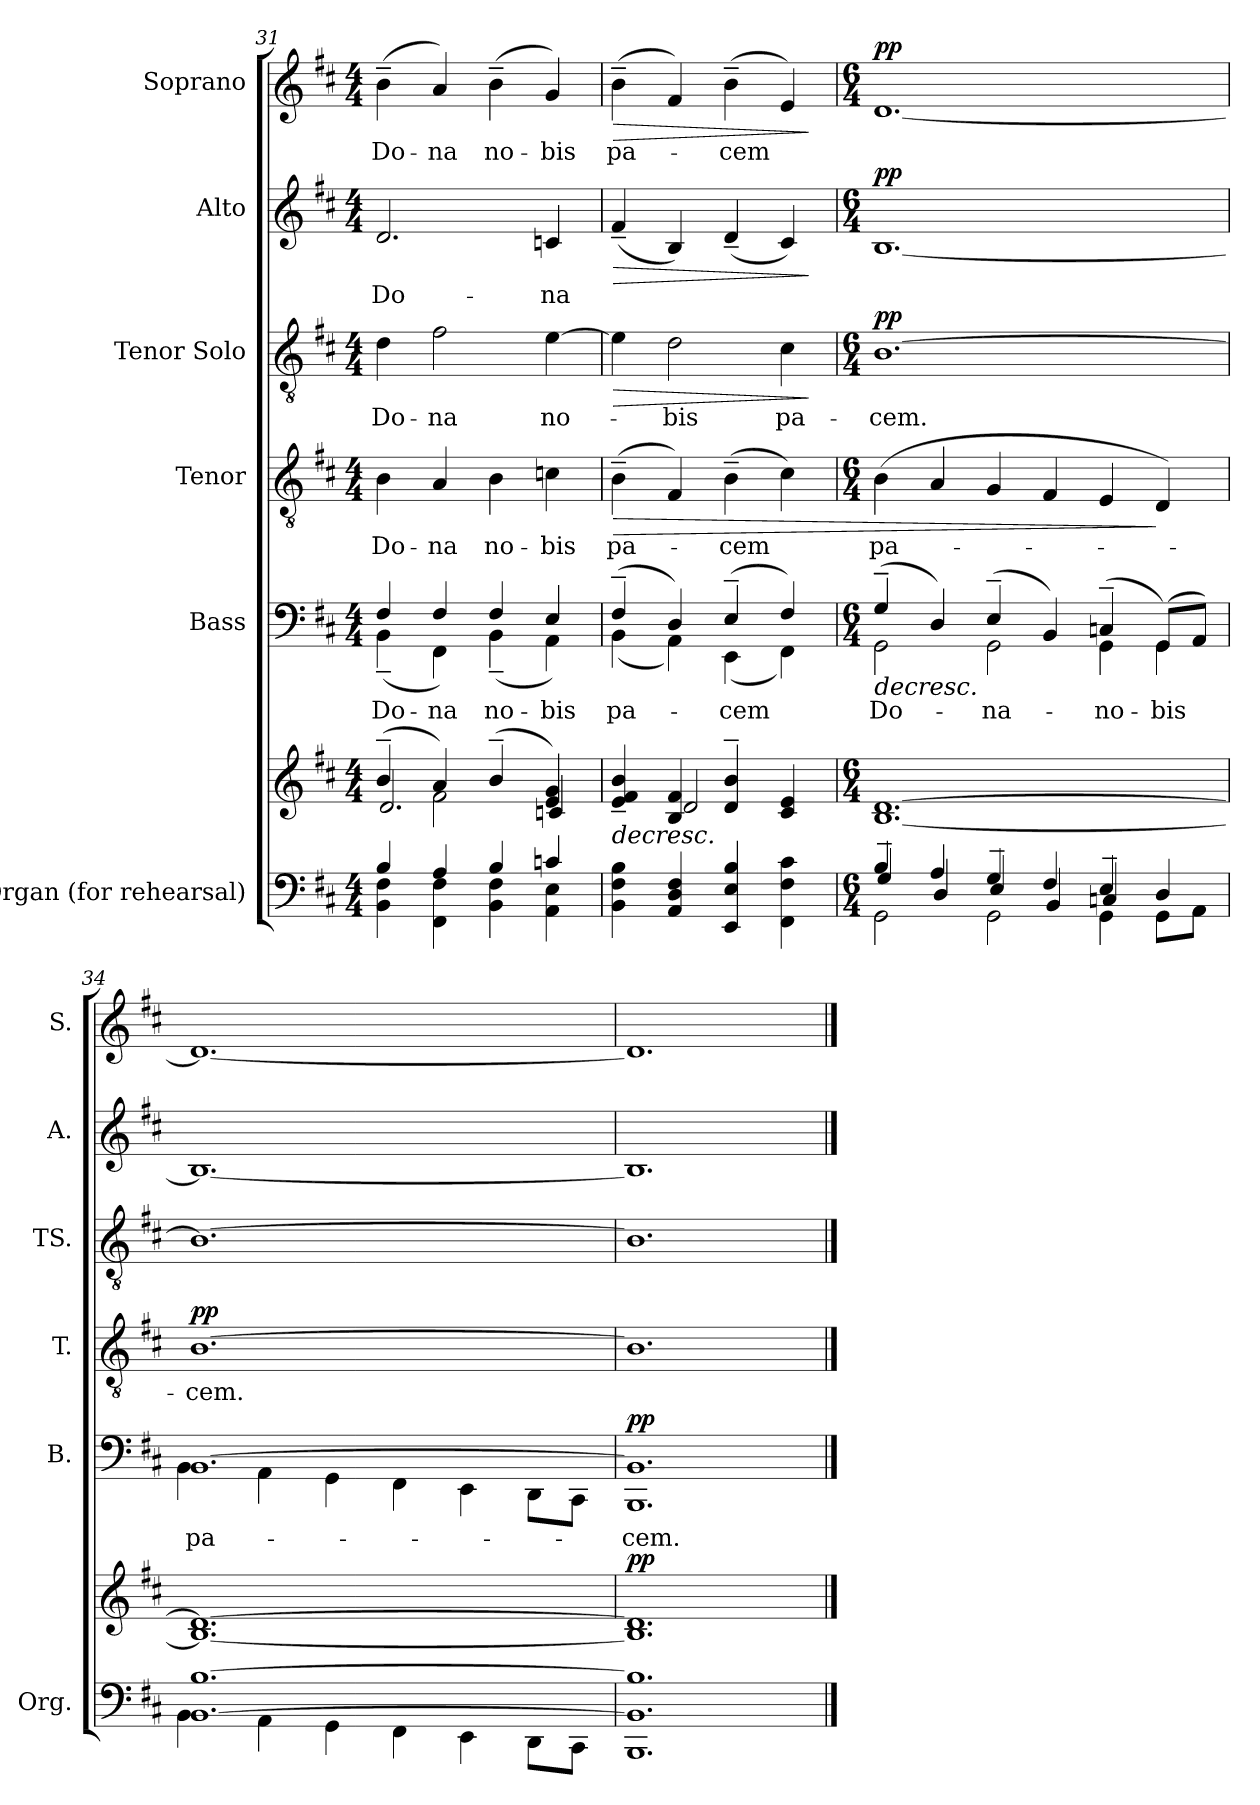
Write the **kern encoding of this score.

**kern	**kern	**dynam	**kern	**text	**dynam	**kern	**text	**dynam	**kern	**text	**dynam	**kern	**text	**dynam	**kern	**text	**dynam
*part6	*part6	*part6	*part5	*part5	*part5	*part4	*part4	*part4	*part3	*part3	*part3	*part2	*part2	*part2	*part1	*part1	*part1
*staff7	*staff6	*staff6/7	*staff5	*staff5	*staff5	*staff4	*staff4	*staff4	*staff3	*staff3	*staff3	*staff2	*staff2	*staff2	*staff1	*staff1	*staff1
*I"Organ  (for  rehearsal)	*	*	*I"Bass	*	*	*I"Tenor	*	*	*I"Tenor Solo	*	*	*I"Alto	*	*	*I"Soprano	*	*
*I'Org.	*	*	*I'B.	*	*	*I'T.	*	*	*I'TS.	*	*	*I'A.	*	*	*I'S.	*	*
*clefF4	*clefG2	*	*clefF4	*	*	*clefGv2	*	*	*clefGv2	*	*	*clefG2	*	*	*clefG2	*	*
*k[f#c#]	*k[f#c#]	*	*k[f#c#]	*	*	*k[f#c#]	*	*	*k[f#c#]	*	*	*k[f#c#]	*	*	*k[f#c#]	*	*
*M4/4	*M4/4	*	*M4/4	*	*	*M4/4	*	*	*M4/4	*	*	*M4/4	*	*	*M4/4	*	*
=31	=31	=31	=31	=31	=31	=31	=31	=31	=31	=31	=31	=31	=31	=31	=31	=31	=31
*^	*^	*	*^	*	*	*	*	*	*	*	*	*	*	*	*	*	*
*	*	*	*^	*	*	*	*	*	*	*	*	*	*	*	*	*	*	*	*	*
!	!	!	!	!	!	!	!	!LO:LY:b	!	!	!LO:LY:b	!	!	!LO:LY:b	!	!	!LO:LY:b	!	!	!LO:LY:b	!
4B/	4BB\ 4F#\	(>4b~/	4ryy	2.d/	.	4F#/	(<4BB~\	Do-	.	4B\	Do-	.	4d\	Do-	.	2.d/	Do-	.	(>4b~\	Do-	.
!	!	!	!	!	!	!	!	!LO:LY:b	!	!	!LO:LY:b	!	!	!LO:LY:b	!	!	!	!	!	!LO:LY:b	!
4A/	4FF#\ 4F#\	4a/)	2f#\	.	.	4F#/	4FF#\)	-na	.	4A/	-na	.	2f#\	-na	.	.	.	.	4a/)	-na	.
!	!	!	!	!	!	!	!	!LO:LY:b	!	!	!LO:LY:b	!	!	!	!	!	!	!	!	!LO:LY:b	!
4B/	4BB\ 4F#\	(>4b~/	.	.	.	4F#/	(<4BB~\	no-	.	4B\	no-	.	.	.	.	.	.	.	(>4b~\	no-	.
!	!	!	!	!	!	!	!	!LO:LY:b	!	!	!LO:LY:b	!	!	!LO:LY:b	!	!	!LO:LY:b	!	!	!LO:LY:b	!
4cn/	4AA\ 4E\	4e/ 4g/)	4ryy	4cn/	.	4E/	4AA\)	-bis	.	4cn\	-bis	.	[4e\	no-	.	4cn/	-na	.	4g/)	-bis	.
!!LO:PB:g=z
=32	=32	=32	=32	=32	=32	=32	=32	=32	=32	=32	=32	=32	=32	=32	=32	=32	=32	=32	=32	=32	=32
!	!	!	!	!	!LO:HP:b	!	!	!LO:LY:b	!	!	!LO:LY:b	!LO:HP:b	!	!	!LO:HP:b	!	!	!LO:HP:b	!	!LO:LY:b	!LO:HP:b
*v	*v	*	*	*	*	*	*	*	*	*	*	*	*	*	*	*	*	*	*	*	*
*	*	*v	*v	*	*	*	*	*	*	*	*	*	*	*	*	*	*	*	*	*
4BB\ 4F#\ 4B\	4e/~ 4f#/~ 4b/~	4ryy	>	(>4F#~/	(<4BB\	pa-	.	(>4B~\	pa-	>	4e\]	.	>	(<4f#~/	.	>	(>4b~\	pa-	>
!	!	!	!	!	!	!	!	!	!	!	!	!LO:LY:b	!	!	!	!	!	!	!
4AA/ 4D/ 4F#/	4B/ 4f#/	2d/	.	4D/)	4AA\)	.	.	4F#/)	.	.	2d\	-bis	.	4B/)	.	.	4f#/)	.	.
!	!	!	!	!	!	!LO:LY:b	!	!	!LO:LY:b	!	!	!	!	!	!	!	!	!LO:LY:b	!
4EE/ 4E/ 4B/	4d/~ 4b/~	.	.	(>4E~/	(<4EE\	-cem	.	(>4B~\	-cem	.	.	.	.	(<4d~/	.	.	(>4b~\	-cem	.
!	!	!	!	!	!	!	!	!	!	!	!	!LO:LY:b	!	!	!	!	!	!	!
4FF#\ 4F#\ 4c#\	4c#/ 4e/	4ryy	.	4F#/)	4FF#\)	.	.	4c#\)	.	.	4c#\	pa-	.	4c#/)	.	.	4e/)	.	.
*	*v	*v	*	*	*	*	*	*	*	*	*	*	*	*	*	*	*	*	*
*	*	*	*v	*v	*	*	*	*	*	*	*	*	*	*	*	*	*	*
.	.	.	.	.	.	.	.	.	.	.	]	.	.	]	.	.	]
=33	=33	=33	=33	=33	=33	=33	=33	=33	=33	=33	=33	=33	=33	=33	=33	=33	=33
*M6/4	*M6/4	*	*M6/4	*	*	*M6/4	*	*	*M6/4	*	*	*M6/4	*	*	*M6/4	*	*
*^	*^	*	*	*	*	*	*	*	*	*	*	*	*	*	*	*	*
*	*^	*	*	*	*	*	*	*	*	*	*	*	*	*	*	*	*	*	*
!	!	!	!	!	!	!	!LO:LY:b	!LO:HP:b	!	!LO:LY:b	!	!	!LO:LY:b	!LO:DY:a	!	!	!LO:DY:a	!	!	!LO:DY:a
*	*	*	*	*	*	*^	*	*	*	*	*	*	*	*	*	*	*	*	*	*
4B/	2GG\	4G~/	[1.d	[1.B	.	(>4G~/	2GG\	Do-	>	(>4B\	pa-	.	[1.B	cem.	pp	[1.B	.	pp	[1.d	.	pp
4A/	.	4D/	.	.	.	4D/)	.	.	.	4A/	.	.	.	.	.	.	.	.	.	.	.
!	!	!	!	!	!	!	!	!LO:LY:b	!	!	!	!	!	!	!	!	!	!	!	!	!
4G/	2GG\	4E~/	.	.	.	(>4E~/	2GG\	-na-	.	4G/	.	.	.	.	.	.	.	.	.	.	.
4F#/	.	4BB/	.	.	.	4BB/)	.	.	.	4F#/	.	.	.	.	.	.	.	.	.	.	.
!	!	!	!	!	!	!	!	!LO:LY:b	!	!	!	!	!	!	!	!	!	!	!	!	!
4E/	4GG\	4Cn~/	.	.	.	(>4Cn~/	4GG\	-no-	.	4E/	.	.	.	.	.	.	.	.	.	.	.
!	!	!	!	!	!	!	!	!LO:LY:b	!	!	!	!	!	!	!	!	!	!	!	!	!
4D/	4ryy	8GG\L	.	.	.	(>8GG/L)	4GG\	-bis	.	4D/)	.	]	.	.	.	.	.	.	.	.	.
.	.	8AA\J	.	.	.	8AA/J)	.	.	.	.	.	.	.	.	.	.	.	.	.	.	.
=34	=34	=34	=34	=34	=34	=34	=34	=34	=34	=34	=34	=34	=34	=34	=34	=34	=34	=34	=34	=34	=34
!	!	!	!	!	!	!	!	!LO:LY:b	!	!	!LO:LY:b	!LO:DY:a	!	!	!	!	!	!	!	!	!
*	*v	*v	*	*	*	*	*	*	*	*	*	*	*	*	*	*	*	*	*	*	*
[1.BB [1.B	4BB\	1.d_	1.B_	.	[1.BB	4BB\	pa-	.	[1.B	-cem.	pp	1.B_	.	.	1.B_	.	.	1.d_	.	.
.	4AA\	.	.	.	.	4AA\	.	.	.	.	.	.	.	.	.	.	.	.	.	.
.	4GG\	.	.	.	.	4GG\	.	.	.	.	.	.	.	.	.	.	.	.	.	.
.	4FF#\	.	.	.	.	4FF#\	.	.	.	.	.	.	.	.	.	.	.	.	.	.
.	4EE\	.	.	.	.	4EE\	.	.	.	.	.	.	.	.	.	.	.	.	.	.
.	8DD\L	.	.	.	.	8DD\L	.	.	.	.	.	.	.	.	.	.	.	.	.	.
.	8CC#\J	.	.	.	.	8CC#\J	.	.	.	.	.	.	.	.	.	.	.	.	.	.
=35	=35	=35	=35	=35	=35	=35	=35	=35	=35	=35	=35	=35	=35	=35	=35	=35	=35	=35	=35	=35
!	!	!	!	!LO:DY:a	!	!	!LO:LY:b	!LO:DY:a	!	!	!	!	!	!	!	!	!	!	!	!
*v	*v	*	*	*	*	*	*	*	*	*	*	*	*	*	*	*	*	*	*	*
1.BBB 1.BB] 1.B]	1.d]	1.B]	pp	1.BB]	1.BBB	-cem.	pp	1.B]	.	.	1.B]	.	.	1.B]	.	.	1.d]	.	.
*	*v	*v	*	*	*	*	*	*	*	*	*	*	*	*	*	*	*	*	*
*	*	*	*v	*v	*	*	*	*	*	*	*	*	*	*	*	*	*	*
.	.	]	.	.	]	.	.	.	.	.	.	.	.	.	.	.	.
==	==	==	==	==	==	==	==	==	==	==	==	==	==	==	==	==	==
*-	*-	*-	*-	*-	*-	*-	*-	*-	*-	*-	*-	*-	*-	*-	*-	*-	*-
